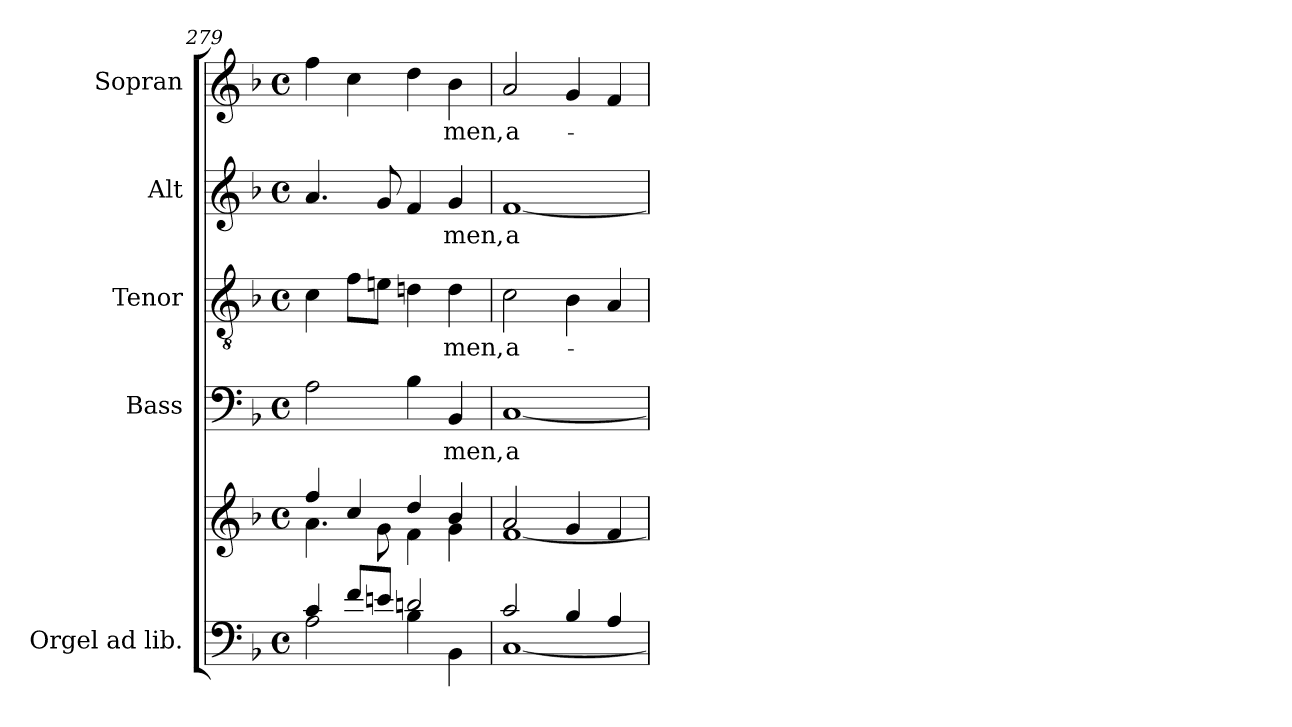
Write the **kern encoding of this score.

**kern	**kern	**kern	**text	**kern	**text	**kern	**text	**kern	**text
*part5	*part5	*part4	*part4	*part3	*part3	*part2	*part2	*part1	*part1
*staff6	*staff5	*staff4	*staff4	*staff3	*staff3	*staff2	*staff2	*staff1	*staff1
*I"Orgel ad lib.	*	*I"Bass	*	*I"Tenor	*	*I"Alt	*	*I"Sopran	*
*	*	*I'B.	*	*I'T.	*	*I'A.	*	*I'S.	*
*clefF4	*clefG2	*clefF4	*	*clefGv2	*	*clefG2	*	*clefG2	*
*k[b-]	*k[b-]	*k[b-]	*	*k[b-]	*	*k[b-]	*	*k[b-]	*
*F:	*F:	*F:	*	*F:	*	*F:	*	*F:	*
*M4/4	*M4/4	*M4/4	*	*M4/4	*	*M4/4	*	*M4/4	*
*met(c)	*met(c)	*met(c)	*	*met(c)	*	*met(c)	*	*met(c)	*
=279	=279	=279	=279	=279	=279	=279	=279	=279	=279
*^	*^	*	*	*	*	*	*	*	*
4c/	2A\	4ff/	4.a\	2A\	.	4c\	.	4.a/	.	4ff\	.
8f/L	.	4cc/	.	.	.	8f\L	.	.	.	4cc\	.
8en/J	.	.	8g\	.	.	8en\J	.	8g/	.	.	.
2dn/	4B-\	4dd/	4f\	4B-\	.	4dn\	.	4f/	.	4dd\	.
!	!	!	!	!	!LO:LY:b	!	!LO:LY:b	!	!LO:LY:b	!	!LO:LY:b
.	4BB-\	4b-/	4g\	4BB-/	-men,	4d\	-men,	4g/	-men,	4b-\	-men,
=280	=280	=280	=280	=280	=280	=280	=280	=280	=280	=280	=280
!	!	!	!	!	!LO:LY:b	!	!LO:LY:b	!	!LO:LY:b	!	!LO:LY:b
2c/	[<1C	2a/	[<1f	[1C	a-	2c\	a-	[1f	a-	2a/	a-
4B-/	.	4g/	.	.	.	4B-\	.	.	.	4g/	.
4A/	.	4f/	.	.	.	4A/	.	.	.	4f/	.
*v	*v	*	*	*	*	*	*	*	*	*	*
*	*v	*v	*	*	*	*	*	*	*	*
=	=	=	=	=	=	=	=	=	=
*-	*-	*-	*-	*-	*-	*-	*-	*-	*-
